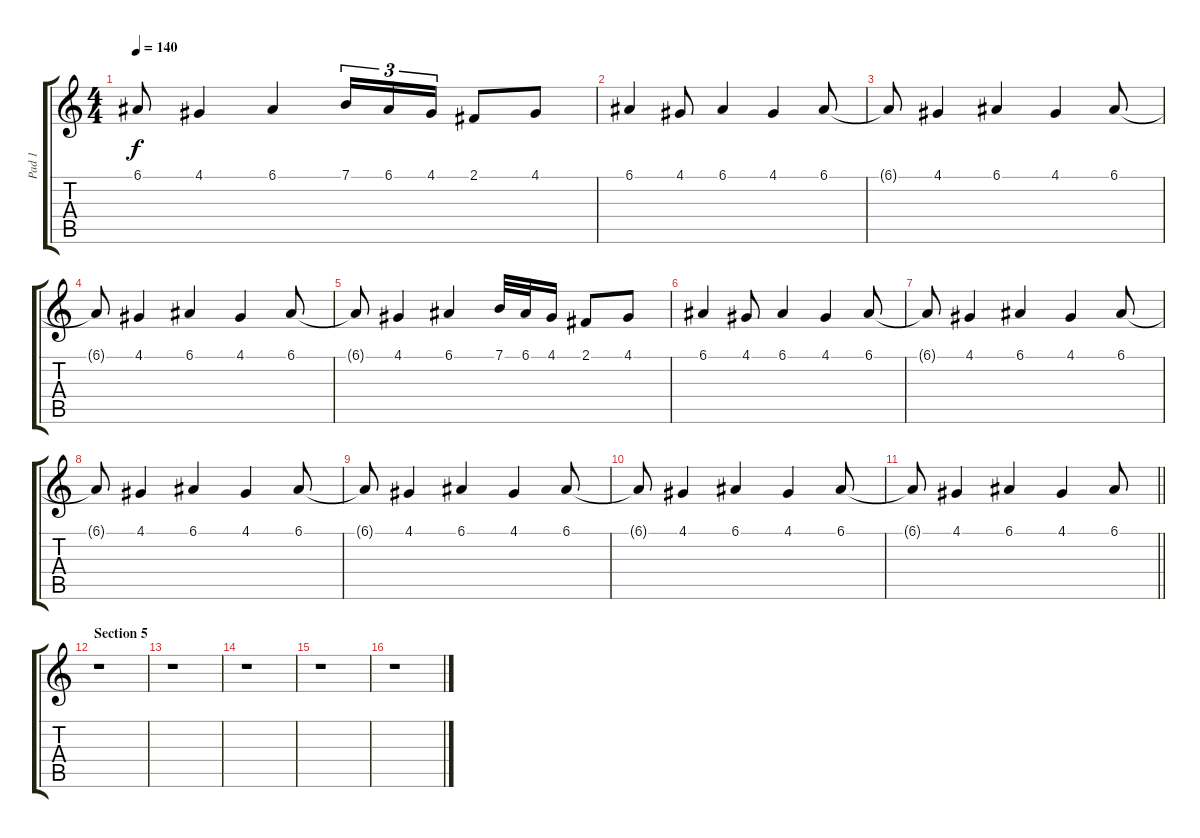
\track ("Pad 1" "Pad 1") {instrument pad4choir}
\staff {score tabs}
\tuning (E4 B3 G3 D3 A2 E2) {hide}
\ts (4 4)
\tempo 140
\clef g2
\ks c
6.1{t}.8{dy f} 4.1.4 6.1.4 7.1.16{tu (3 2)} 6.1.16{tu (3 2)} 4.1.16{tu (3 2)} 2.1.8 4.1.8 |
6.1.4 4.1.8 6.1.4 4.1.4 6.1.8 |
6.1{t}.8 4.1.4 6.1.4 4.1.4 6.1.8 |
6.1{t}.8 4.1.4 6.1.4 4.1.4 6.1.8 |
6.1{t}.8 4.1.4 6.1.4 7.1.32 6.1.32 4.1.16 2.1.8 4.1.8 |
6.1.4 4.1.8 6.1.4 4.1.4 6.1.8 |
6.1{t}.8 4.1.4 6.1.4 4.1.4 6.1.8 |
6.1{t}.8 4.1.4 6.1.4 4.1.4 6.1.8 |
6.1{t}.8 4.1.4 6.1.4 4.1.4 6.1.8 |
6.1{t}.8 4.1.4 6.1.4 4.1.4 6.1.8 |
\barLineRight lightlight
6.1{t}.8 4.1.4 6.1.4 4.1.4 6.1.8 |
\section ("" "Section 5")
r.1 |
r.1 |
r.1 |
r.1 |
r.1
